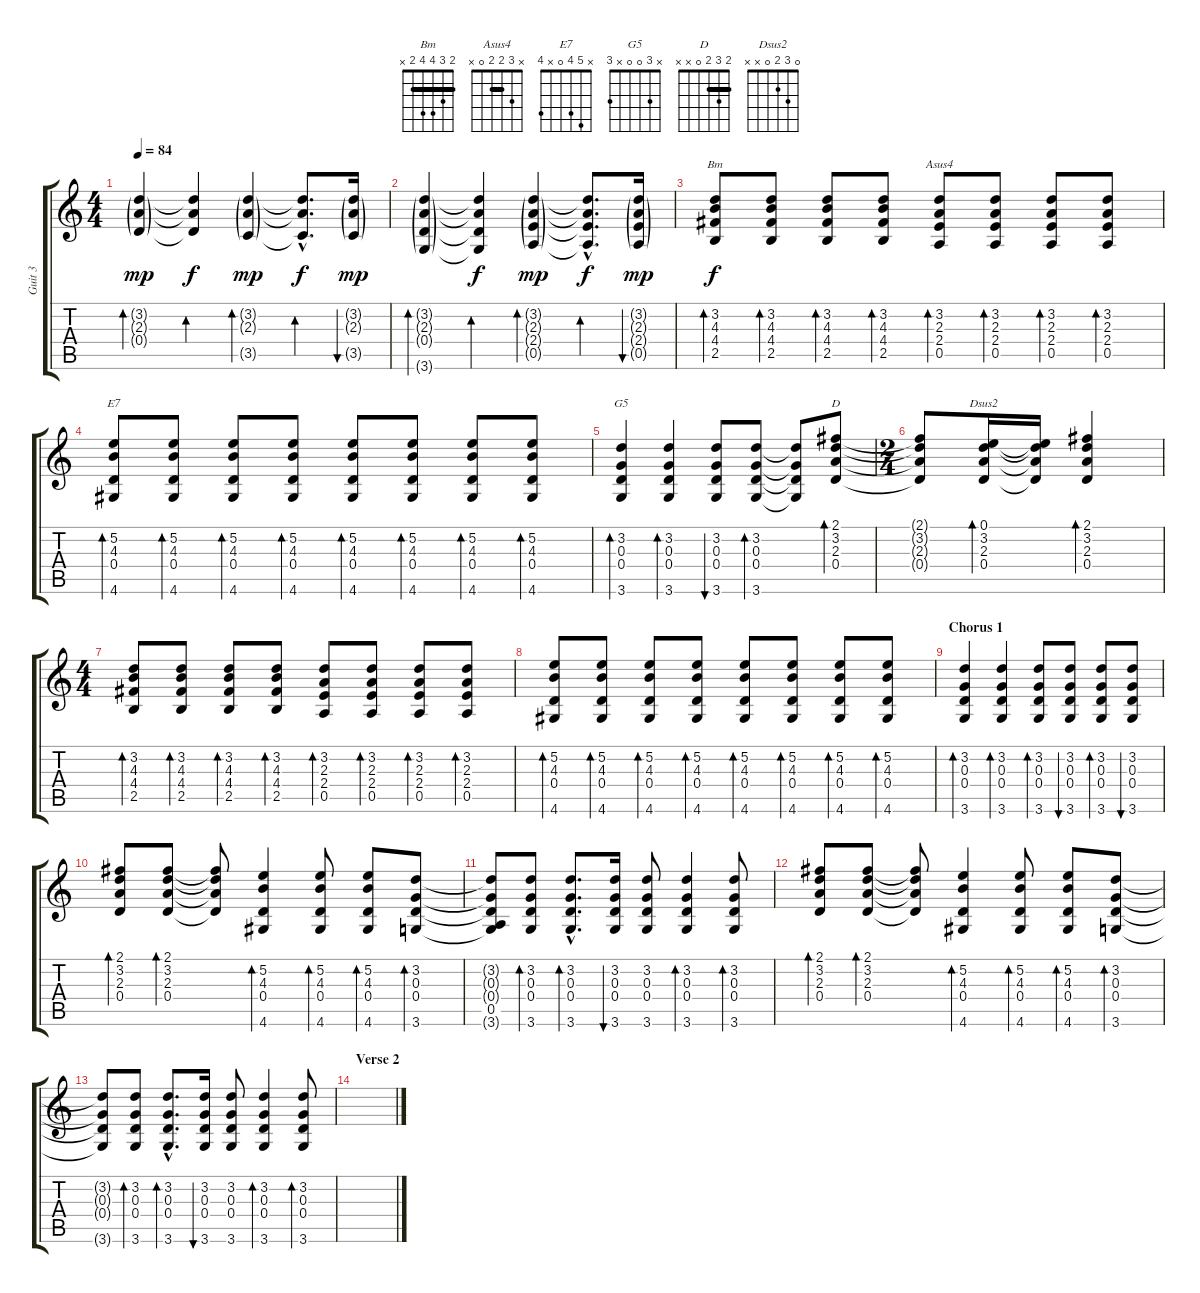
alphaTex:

\track ("Guit 3" "Guit 3") {instrument acousticguitarsteel}
\staff {score tabs}
\tuning (E4 B3 G3 D3 A2 E2) {hide}
\chord ("Bm" 2 3 4 4 2 x) {barre 2}
\chord ("Asus4" x 3 2 2 0 x) {barre 2}
\chord ("E7" x 5 4 0 x 4)
\chord ("G5" x 3 0 0 x 3)
\chord ("D" 2 3 2 0 x x) {barre 2}
\chord ("Dsus2" 0 3 2 0 x x)
\ts (4 4)
\tempo 84
\clef g2
\ks c
(3.2{g} 2.3{g} 0.4{g}).4{bd 60 dy mp} (3.2{t} 2.3{t} 0.4{t}).4{bd 60 dy f} (3.2{g} 2.3{g} 3.5{g}).4{bd 60 dy mp} (3.2{hac t} 2.3{hac t} 3.5{hac t}).8{d bd 60 dy f} (3.2{g} 2.3{g} 3.5{g}).16{bu 60 dy mp} |
(3.2{g} 2.3{g} 0.4{g} 3.6{g}).4{bd 60} (3.2{t} 2.3{t} 0.4{t} 3.6{t}).4{bd 60 dy f} (3.2{g} 2.3{g} 2.4{g} 0.5{g}).4{bd 60 dy mp} (3.2{hac t} 2.3{hac t} 2.4{hac t} 0.5{hac t}).8{d bd 60 dy f} (3.2{g} 2.3{g} 2.4{g} 0.5{g}).16{bu 60 dy mp} |
\section ("" "")
(3.2 4.3 4.4 2.5).8{bd 30 ch "Bm" dy f} (3.2 4.3 4.4 2.5).8{bd 30} (3.2 4.3 4.4 2.5).8{bd 30} (3.2 4.3 4.4 2.5).8{bd 30} (3.2 2.3 2.4 0.5).8{bd 30 ch "Asus4"} (3.2 2.3 2.4 0.5).8{bd 30} (3.2 2.3 2.4 0.5).8{bd 30} (3.2 2.3 2.4 0.5).8{bd 30} |
(5.2 4.3 0.4 4.6).8{bd 30 ch "E7"} (5.2 4.3 0.4 4.6).8{bd 30} (5.2 4.3 0.4 4.6).8{bd 30} (5.2 4.3 0.4 4.6).8{bd 30} (5.2 4.3 0.4 4.6).8{bd 30} (5.2 4.3 0.4 4.6).8{bd 30} (5.2 4.3 0.4 4.6).8{bd 30} (5.2 4.3 0.4 4.6).8{bd 30} |
(3.2 0.3 0.4 3.6).4{bd 30 ch "G5"} (3.2 0.3 0.4 3.6).4{bd 30} (3.2 0.3 0.4 3.6).8{bu 30} (3.2 0.3 0.4 3.6).8{bd 30} (3.2{t} 0.3{t} 0.4{t} 3.6{t}).8 (2.1 3.2 2.3 0.4).8{bd 30 ch "D"} |
\ts (2 4)
(2.1{t} 3.2{t} 2.3{t} 0.4{t}).8 (0.1 3.2 2.3 0.4).16{bd 30 ch "Dsus2"} (0.1{t} 3.2{t} 2.3{t} 0.4{t}).16 (2.1 3.2 2.3 0.4).4{bd 30} |
\ts (4 4)
(3.2 4.3 4.4 2.5).8{bd 30} (3.2 4.3 4.4 2.5).8{bd 30} (3.2 4.3 4.4 2.5).8{bd 30} (3.2 4.3 4.4 2.5).8{bd 30} (3.2 2.3 2.4 0.5).8{bd 30} (3.2 2.3 2.4 0.5).8{bd 30} (3.2 2.3 2.4 0.5).8{bd 30} (3.2 2.3 2.4 0.5).8{bd 30} |
(5.2 4.3 0.4 4.6).8{bd 30} (5.2 4.3 0.4 4.6).8{bd 30} (5.2 4.3 0.4 4.6).8{bd 30} (5.2 4.3 0.4 4.6).8{bd 30} (5.2 4.3 0.4 4.6).8{bd 30} (5.2 4.3 0.4 4.6).8{bd 30} (5.2 4.3 0.4 4.6).8{bd 30} (5.2 4.3 0.4 4.6).8{bd 30} |
\section ("" "Chorus 1")
(3.2 0.3 0.4 3.6).4{bd 30} (3.2 0.3 0.4 3.6).4{bd 30} (3.2 0.3 0.4 3.6).8{bd 30} (3.2 0.3 0.4 3.6).8{bu 30} (3.2 0.3 0.4 3.6).8{bd 30} (3.2 0.3 0.4 3.6).8{bu 30} |
(2.1 3.2 2.3 0.4).8{bd 30} (2.1 3.2 2.3 0.4).8{bd 30} (2.1{t} 3.2{t} 2.3{t} 0.4{t}).8 (5.2 4.3 0.4 4.6).4{bd 30} (5.2 4.3 0.4 4.6).8{bd 30} (5.2 4.3 0.4 4.6).8{bd 30} (3.2 0.3 0.4 3.6).8{bd 30} |
(3.2{t} 0.3{t} 0.4{t} 0.5 3.6{t}).8 (3.2 0.3 0.4 3.6).8{bd 30} (3.2{hac} 0.3{hac} 0.4{hac} 3.6{hac}).8{d bd 30} (3.2 0.3 0.4 3.6).16{bu 30} (3.2 0.3 0.4 3.6).8 (3.2 0.3 0.4 3.6).4{bd 30} (3.2 0.3 0.4 3.6).8{bd 30} |
(2.1 3.2 2.3 0.4).8{bd 30} (2.1 3.2 2.3 0.4).8{bd 30} (2.1{t} 3.2{t} 2.3{t} 0.4{t}).8 (5.2 4.3 0.4 4.6).4{bd 30} (5.2 4.3 0.4 4.6).8{bd 30} (5.2 4.3 0.4 4.6).8{bd 30} (3.2 0.3 0.4 3.6).8{bd 30} |
(3.2{t} 0.3{t} 0.4{t} 3.6{t}).8 (3.2 0.3 0.4 3.6).8{bd 30} (3.2{hac} 0.3{hac} 0.4{hac} 3.6{hac}).8{d bd 30} (3.2 0.3 0.4 3.6).16{bu 30} (3.2 0.3 0.4 3.6).8 (3.2 0.3 0.4 3.6).4{bd 30} (3.2 0.3 0.4 3.6).8{bd 30} |
\section ("" "Verse 2")
